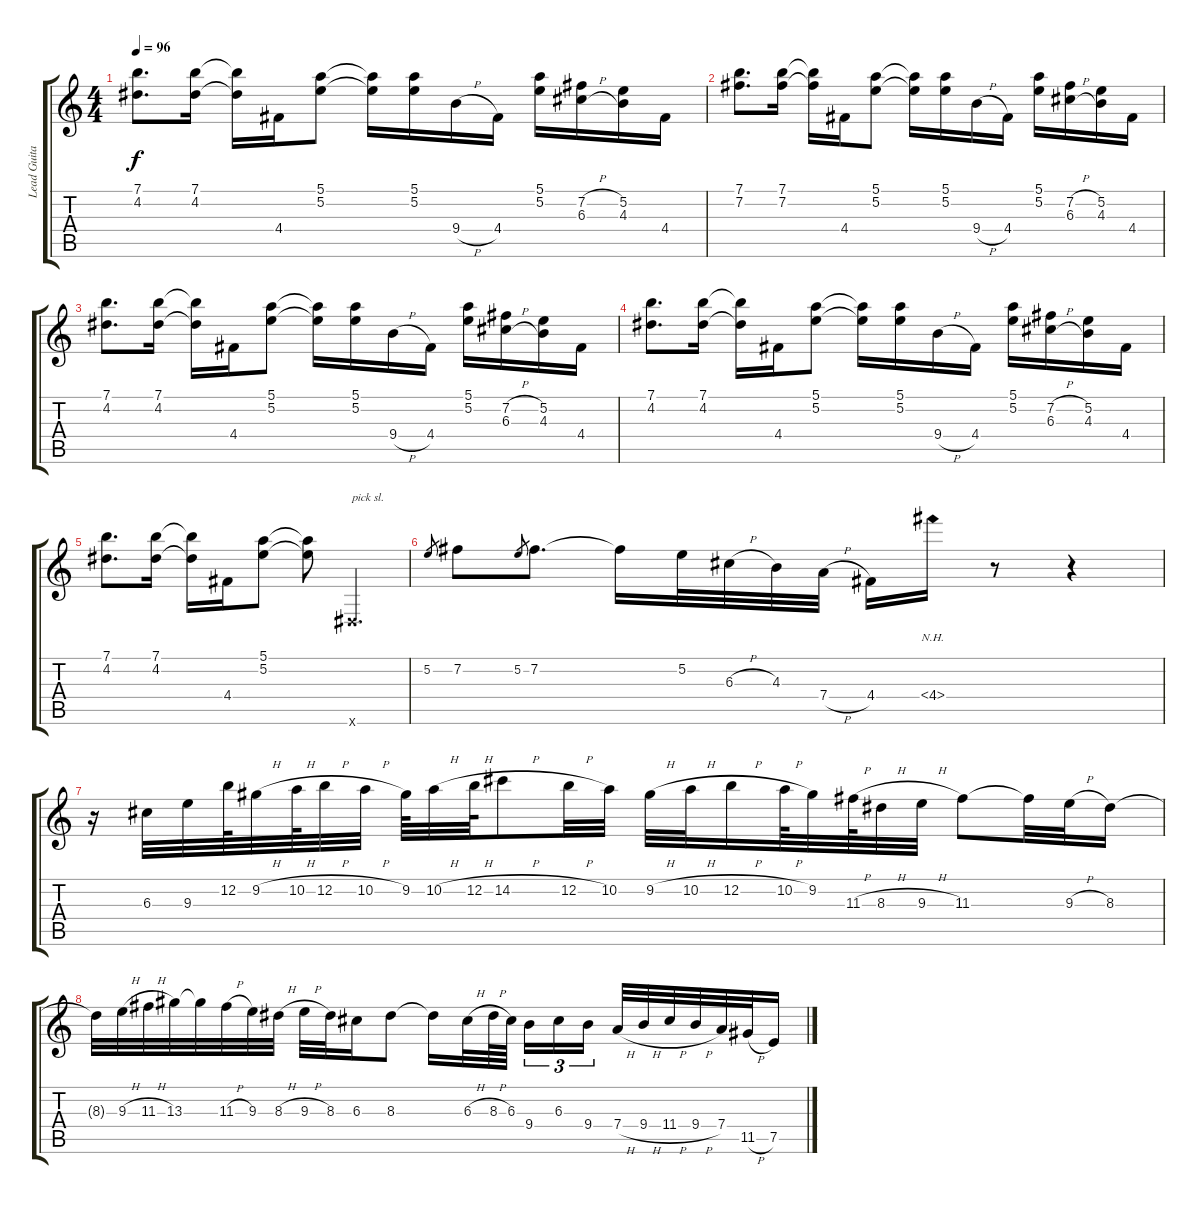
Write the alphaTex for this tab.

\track ("Lead Guitar" "Lead Guita") {instrument distortionguitar}
\staff {score tabs}
\tuning (E4 B3 G3 D3 A2 E2) {hide}
\ts (4 4)
\tempo 96
\clef g2
\ks c
(7.1 4.2).8{d dy f} (7.1 4.2).16 (7.1{t} 4.2{t}).16 4.4.16 (5.1 5.2).8 (5.1{t} 5.2{t}).16 (5.1 5.2).16 9.4{h}.16 4.4.16 (5.1 5.2).16 (7.2{h} 6.3{h}).16 (5.2 4.3).16 4.4.16 |
(7.1 7.2).8{d} (7.1 7.2).16 (7.1{t} 7.2{t}).16 4.4.16 (5.1 5.2).8 (5.1{t} 5.2{t}).16 (5.1 5.2).16 9.4{h}.16 4.4.16 (5.1 5.2).16 (7.2{h} 6.3{h}).16 (5.2 4.3).16 4.4.16 |
(7.1 4.2).8{d} (7.1 4.2).16 (7.1{t} 4.2{t}).16 4.4.16 (5.1 5.2).8 (5.1{t} 5.2{t}).16 (5.1 5.2).16 9.4{h}.16 4.4.16 (5.1 5.2).16 (7.2{h} 6.3{h}).16 (5.2 4.3).16 4.4.16 |
(7.1 4.2).8{d} (7.1 4.2).16 (7.1{t} 4.2{t}).16 4.4.16 (5.1 5.2).8 (5.1{t} 5.2{t}).16 (5.1 5.2).16 9.4{h}.16 4.4.16 (5.1 5.2).16 (7.2{h} 6.3{h}).16 (5.2 4.3).16 4.4.16 |
(7.1 4.2).8{d} (7.1 4.2).16 (7.1{t} 4.2{t}).16 4.4.16 (5.1 5.2).8 (5.1{t} 5.2{t}).8 -1.6{x}.4{d txt "pick sl."} |
5.2.8{gr} 7.2.8 5.2.8{gr} 7.2.8{d} 7.2{t}.16 5.2.32 6.3{h}.32 4.3.32 7.4{h}.32 4.4.16 4.4{nh}.16 r.8 r.4 |
r.16 6.3.32 9.3.32 12.2.64 9.2{h}.32 10.2{h}.64 12.2{h}.32 10.2{h}.32 9.2.64 10.2{h}.32 12.2{h}.64 14.2{h}.8 12.2{h}.32 10.2.32 9.2{h}.32 10.2{h}.32 12.2{h}.16 10.2{h}.64 9.2.32 11.3{h}.64 8.3{h}.32 9.3{h}.32 11.3.8 11.3{t}.32 9.3{h}.32 8.3.16 |
8.3{t}.32 9.3{h}.32 11.3{h}.32 13.3.32 13.3{t}.32 11.3{h}.32 9.3.32 8.3{h}.32 9.3{h}.32 8.3.32 6.3.16 8.3.8 8.3{t}.16 6.3{h}.32 8.3{h}.64 6.3.64{beam splitsecondary} 9.4.16{tu (3 2)} 6.3.16{tu (3 2)} 9.4.16{tu (3 2)} 7.4{h}.32 9.4{h}.32 11.4{h}.32 9.4{h}.32 7.4.32 11.5{h}.32 7.5.16
